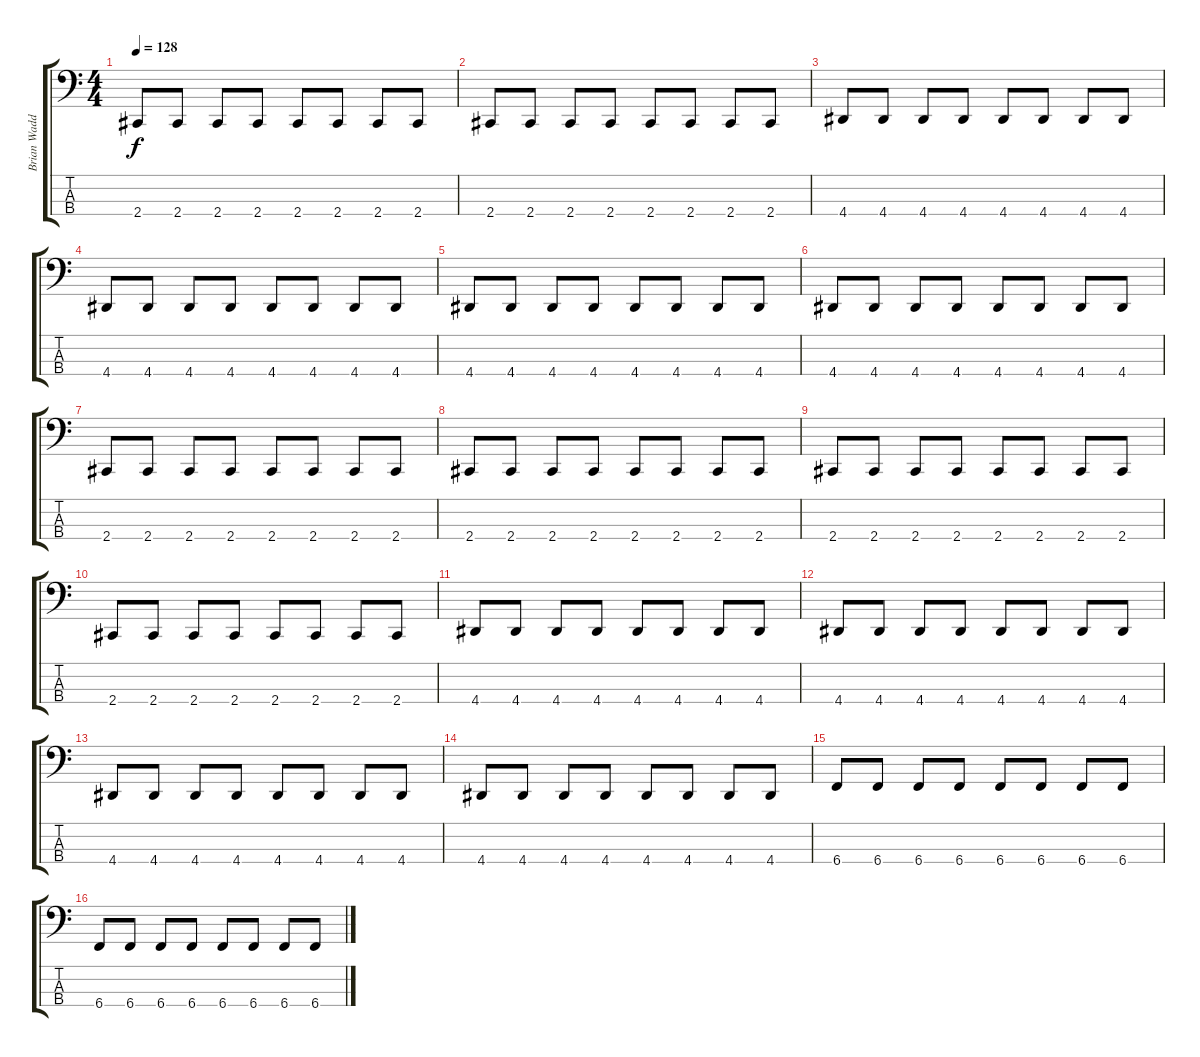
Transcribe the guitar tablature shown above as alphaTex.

\track ("Brian Waddell" "Brian Wadd") {instrument electricbassfinger}
\staff {score tabs}
\tuning (Gb2 B1 Gb1 B0) {hide}
\ts (4 4)
\tempo 128
\clef f4
\ks c
2.4.8{dy f} 2.4.8 2.4.8 2.4.8 2.4.8 2.4.8 2.4.8 2.4.8 |
2.4.8 2.4.8 2.4.8 2.4.8 2.4.8 2.4.8 2.4.8 2.4.8 |
4.4.8 4.4.8 4.4.8 4.4.8 4.4.8 4.4.8 4.4.8 4.4.8 |
4.4.8 4.4.8 4.4.8 4.4.8 4.4.8 4.4.8 4.4.8 4.4.8 |
4.4.8 4.4.8 4.4.8 4.4.8 4.4.8 4.4.8 4.4.8 4.4.8 |
4.4.8 4.4.8 4.4.8 4.4.8 4.4.8 4.4.8 4.4.8 4.4.8 |
2.4.8 2.4.8 2.4.8 2.4.8 2.4.8 2.4.8 2.4.8 2.4.8 |
2.4.8 2.4.8 2.4.8 2.4.8 2.4.8 2.4.8 2.4.8 2.4.8 |
2.4.8 2.4.8 2.4.8 2.4.8 2.4.8 2.4.8 2.4.8 2.4.8 |
2.4.8 2.4.8 2.4.8 2.4.8 2.4.8 2.4.8 2.4.8 2.4.8 |
4.4.8 4.4.8 4.4.8 4.4.8 4.4.8 4.4.8 4.4.8 4.4.8 |
4.4.8 4.4.8 4.4.8 4.4.8 4.4.8 4.4.8 4.4.8 4.4.8 |
4.4.8 4.4.8 4.4.8 4.4.8 4.4.8 4.4.8 4.4.8 4.4.8 |
4.4.8 4.4.8 4.4.8 4.4.8 4.4.8 4.4.8 4.4.8 4.4.8 |
6.4.8 6.4.8 6.4.8 6.4.8 6.4.8 6.4.8 6.4.8 6.4.8 |
6.4.8 6.4.8 6.4.8 6.4.8 6.4.8 6.4.8 6.4.8 6.4.8
